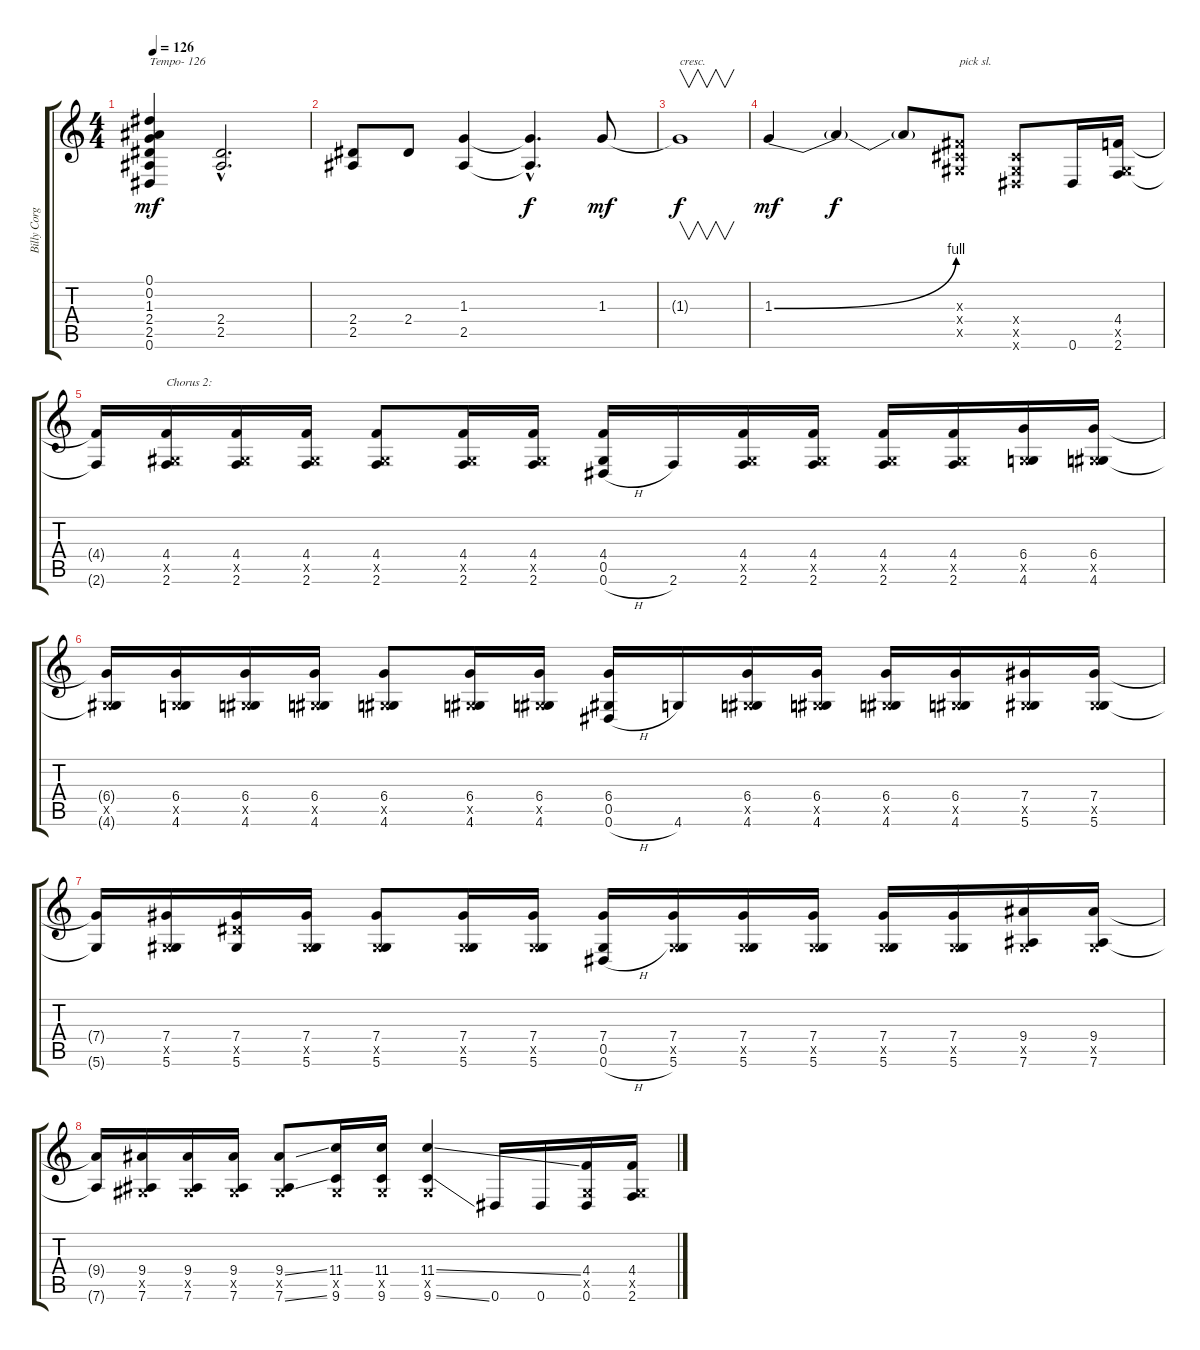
\track ("Billy Corgan 1" "Billy Corg") {instrument distortionguitar}
\staff {score tabs}
\tuning (Eb4 Bb3 Gb3 Db3 Ab2 Eb2) {hide}
\ts (4 4)
\tempo 126
\clef g2
\ks c
(0.1 0.2 1.3 2.4 2.5 0.6).4{txt "Tempo- 126" dy mf volume 14} (2.4{hac} 2.5{hac}).2{d} |
(2.4 2.5).8 2.4.8 (1.3 2.5).4 (1.3{hac t} 2.5{hac t}).4{d dy f} 1.3.8{dy mf} |
1.3{t}.1{v txt "cresc." dy f} |
1.3{be (bend 0 0 60 4)}.4{dy mf} 1.3{t}.4{dy f} 1.3{t}.8 (0.3{x} 0.4{x} 0.5{x}).8{txt "pick sl."} (0.4{x} 0.5{x} 0.6{x}).8 0.6.16 (4.4 0.5{x} 2.6).16 |
(4.4{t} 2.6{t}).16 (4.4 0.5{x} 2.6).16{txt "Chorus 2:"} (4.4 0.5{x} 2.6).16 (4.4 0.5{x} 2.6).16 (4.4 0.5{x} 2.6).8 (4.4 0.5{x} 2.6).16 (4.4 0.5{x} 2.6).16 (4.4 0.5 0.6{h}).16 2.6.16 (4.4 0.5{x} 2.6).16 (4.4 0.5{x} 2.6).16 (4.4 0.5{x} 2.6).16 (4.4 0.5{x} 2.6).16 (6.4 0.5{x} 4.6).16 (6.4 0.5{x} 4.6).16 |
(6.4{t} 0.5{x} 4.6{t}).16 (6.4 0.5{x} 4.6).16 (6.4 0.5{x} 4.6).16 (6.4 0.5{x} 4.6).16 (6.4 0.5{x} 4.6).8 (6.4 0.5{x} 4.6).16 (6.4 0.5{x} 4.6).16 (6.4 0.5 0.6{h}).16 4.6.16 (6.4 0.5{x} 4.6).16 (6.4 0.5{x} 4.6).16 (6.4 0.5{x} 4.6).16 (6.4 0.5{x} 4.6).16 (7.4 0.5{x} 5.6).16 (7.4 0.5{x} 5.6).16 |
(7.4{t} 5.6{t}).16 (7.4 0.5{x} 5.6).16 (7.4 7.5{x} 5.6).16 (7.4 0.5{x} 5.6).16 (7.4 0.5{x} 5.6).8 (7.4 0.5{x} 5.6).16 (7.4 0.5{x} 5.6).16 (7.4 0.5 0.6{h}).16 (7.4 0.5{x} 5.6).16 (7.4 0.5{x} 5.6).16 (7.4 0.5{x} 5.6).16 (7.4 0.5{x} 5.6).16 (7.4 0.5{x} 5.6).16 (9.4 0.5{x} 7.6).16 (9.4 0.5{x} 7.6).16 |
(9.4{t} 7.6{t}).16 (9.4 0.5{x} 7.6).16 (9.4 0.5{x} 7.6).16 (9.4 0.5{x} 7.6).16 (9.4{ss} 0.5{x} 7.6{ss}).8 (11.4 0.5{x} 9.6).16 (11.4 0.5{x} 9.6).16 (11.4{ss} 0.5{x} 9.6{ss}).4 0.6.16 0.6.16 (4.4 0.5{x} 0.6).16 (4.4 0.5{x} 2.6).16
